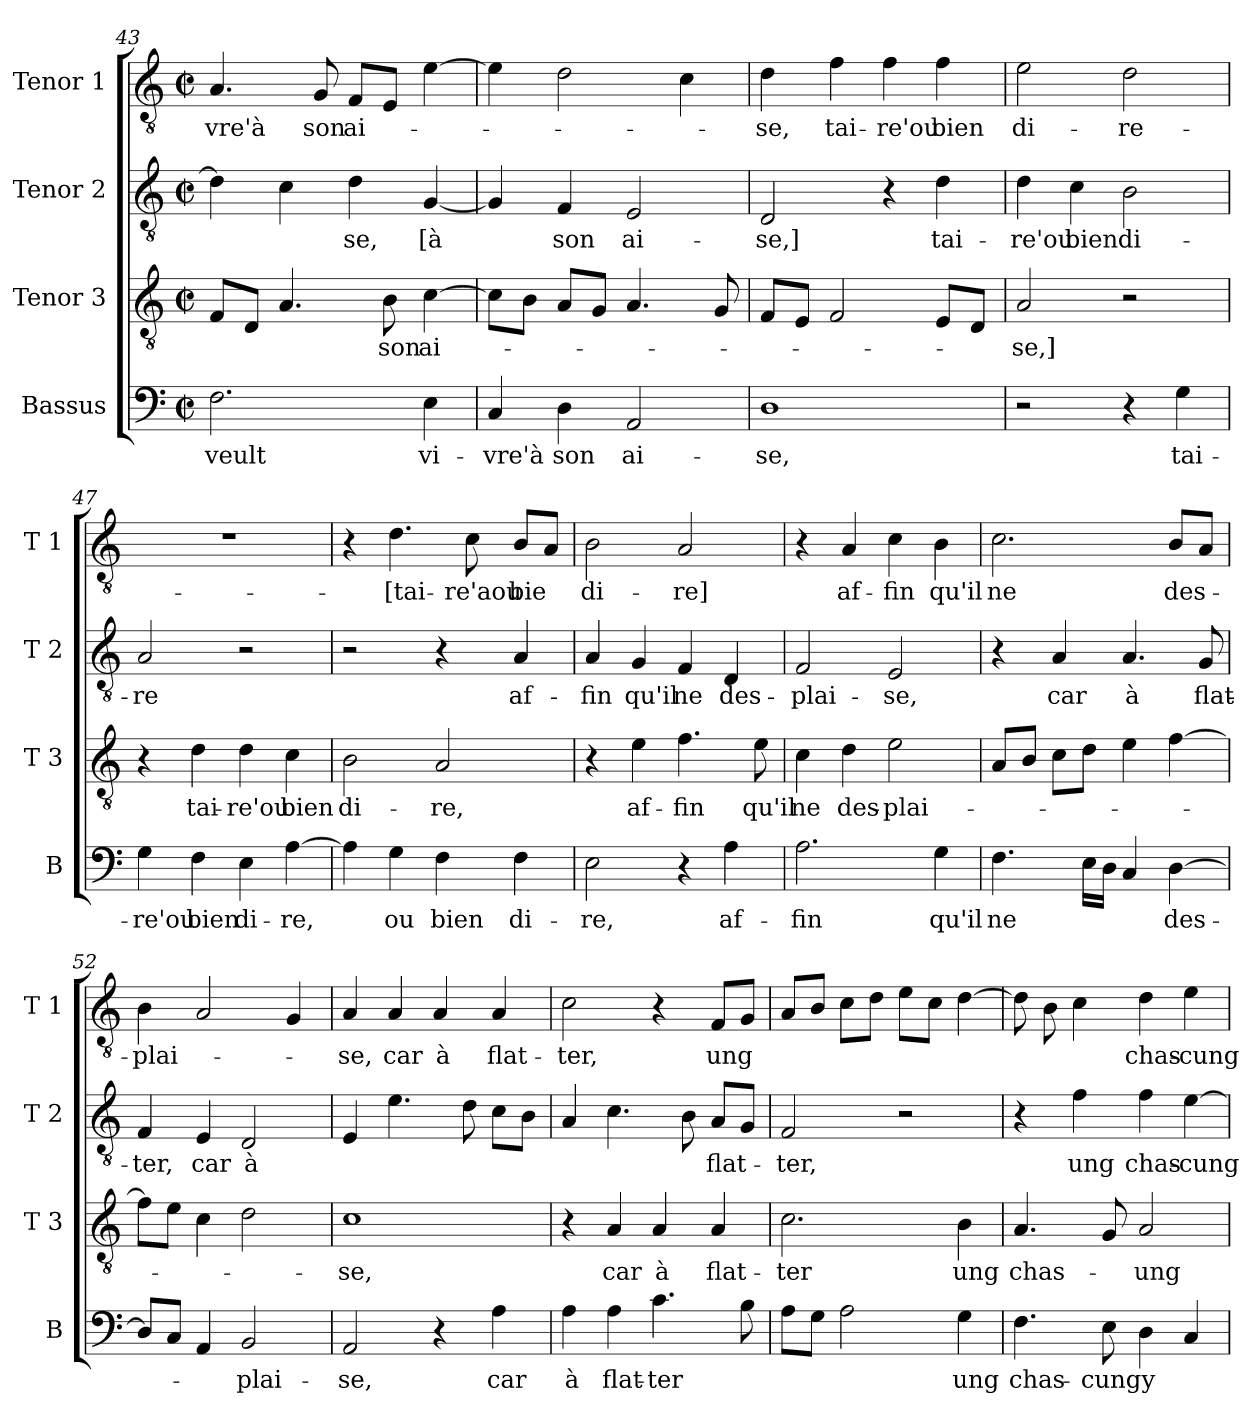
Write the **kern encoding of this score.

**kern	**text	**kern	**text	**kern	**text	**kern	**text
*part4	*part4	*part3	*part3	*part2	*part2	*part1	*part1
*staff4	*staff4	*staff3	*staff3	*staff2	*staff2	*staff1	*staff1
*I"Bassus	*	*I"Tenor 3	*	*I"Tenor 2	*	*I"Tenor 1	*
*I'B	*	*I'T 3	*	*I'T 2	*	*I'T 1	*
!!LO:LB:g=z
*clefF4	*	*clefGv2	*	*clefGv2	*	*clefGv2	*
*k[]	*	*k[]	*	*k[]	*	*k[]	*
*C:	*	*C:	*	*C:	*	*C:	*
*M2/2	*	*M2/2	*	*M2/2	*	*M2/2	*
*met(c|)	*	*met(c|)	*	*met(c|)	*	*met(c|)	*
=43	=43	=43	=43	=43	=43	=43	=43
2.F\	veult	8F/L	.	4d\]	.	4.A/	-vre'à
.	.	8D/J	.	.	.	.	.
.	.	4.A/	.	4c\	.	.	.
.	.	.	.	.	.	8G/	son
.	.	.	.	4d\	-se,	8F/L	ai-
.	.	8B\	son	.	.	8E/J	.
4E\	vi-	[4c\	ai-	[4G/	[à	[4e\	.
=44	=44	=44	=44	=44	=44	=44	=44
4C/	-vre'à	8c\L]	.	4G/]	.	4e\]	.
.	.	8B\J	.	.	.	.	.
4D\	son	8A/L	.	4F/	son	2d\	.
.	.	8G/J	.	.	.	.	.
2AA/	ai-	4.A/	.	2E/	ai-	.	.
.	.	.	.	.	.	4c\	.
.	.	8G/	.	.	.	.	.
=45	=45	=45	=45	=45	=45	=45	=45
1D	-se,	8F/L	.	2D/	-se,]	4d\	-se,
.	.	8E/J	.	.	.	.	.
.	.	2F/	.	.	.	4f\	tai-
.	.	.	.	4r	.	4f\	-re'ou
.	.	8E/L	.	4d\	tai-	4f\	bien
.	.	8D/J	.	.	.	.	.
=46	=46	=46	=46	=46	=46	=46	=46
2r	.	2A/	-se,]	4d\	-re'ou	2e\	di-
.	.	.	.	4c\	bien	.	.
4r	.	2r	.	2B\	di-	2d\	-re-
4G\	tai-	.	.	.	.	.	.
=47	=47	=47	=47	=47	=47	=47	=47
4G\	-re'ou	4r	.	2A/	-re	1r	.
4F\	bien	4d\	tai-	.	.	.	.
4E\	di-	4d\	-re'ou	2r	.	.	.
[4A\	-re,	4c\	bien	.	.	.	.
=48	=48	=48	=48	=48	=48	=48	=48
4A\]	.	2B\	di-	2r	.	4r	.
4G\	ou	.	.	.	.	4.d\	-[tai-
4F\	bien	2A/	-re,	4r	.	.	.
.	.	.	.	.	.	8c\	-re'aou
4F\	di-	.	.	4A/	af-	8B/L	bie
.	.	.	.	.	.	8A/J	.
!!LO:PB:g=z
=49	=49	=49	=49	=49	=49	=49	=49
2E\	-re,	4r	.	4A/	-fin	2B\	di-
.	.	4e\	af-	4G/	qu'il	.	.
4r	.	4.f\	-fin	4F/	ne	2A/	-re]
4A\	af-	.	.	4D/	des-	.	.
.	.	8e\	qu'il	.	.	.	.
=50	=50	=50	=50	=50	=50	=50	=50
2.A\	-fin	4c\	ne	2F/	-plai-	4r	.
.	.	4d\	des-	.	.	4A/	af-
.	.	2e\	-plai-	2E/	-se,	4c\	-fin
4G\	qu'il	.	.	.	.	4B\	qu'il
=51	=51	=51	=51	=51	=51	=51	=51
4.F\	ne	8A/L	.	4r	.	2.c\	ne
.	.	8B/J	.	.	.	.	.
.	.	8c\L	.	4A/	car	.	.
16E\LL	.	8d\J	.	.	.	.	.
16D\JJ	.	.	.	.	.	.	.
4C/	.	4e\	.	4.A/	à	.	.
[4D\	des-	[4f\	.	.	.	8B/L	des-
.	.	.	.	8G/	flat-	8A/J	.
=52	=52	=52	=52	=52	=52	=52	=52
8D/L]	.	8f\L]	.	4F/	-ter,	4B\	-plai-
8C/J	.	8e\J	.	.	.	.	.
4AA/	.	4c\	.	4E/	car	2A/	.
2BB/	-plai-	2d\	.	2D/	à	.	.
.	.	.	.	.	.	4G/	.
=53	=53	=53	=53	=53	=53	=53	=53
2AA/	-se,	1c	-se,	4E/	.	4A/	-se,
.	.	.	.	4.e\	.	4A/	car
4r	.	.	.	.	.	4A/	à
.	.	.	.	8d\	.	.	.
4A\	car	.	.	8c\L	.	4A/	flat-
.	.	.	.	8B\J	.	.	.
=54	=54	=54	=54	=54	=54	=54	=54
4A\	à	4r	.	4A/	.	2c\	-ter,
4A\	flat-	4A/	car	4.c\	.	.	.
4.c\	-ter	4A/	à	.	.	4r	.
.	.	.	.	8B\	.	.	.
.	.	4A/	flat-	8A/L	flat-	8F/L	ung
8B\	.	.	.	8G/J	.	8G/J	.
!!LO:LB:g=z
=55	=55	=55	=55	=55	=55	=55	=55
8A\L	.	2.c\	-ter	2F/	-ter,	8A/L	.
8G\J	.	.	.	.	.	8B/J	.
2A\	.	.	.	.	.	8c\L	.
.	.	.	.	.	.	8d\J	.
.	.	.	.	2r	.	8e\L	.
.	.	.	.	.	.	8c\J	.
4G\	ung	4B\	ung	.	.	[4d\	.
=56	=56	=56	=56	=56	=56	=56	=56
4.F\	chas-	4.A/	chas-	4r	.	8d\]	.
.	.	.	.	.	.	8B\	.
.	.	.	.	4f\	ung	4c\	.
8E\	-cung	8G/	.	.	.	.	.
4D\	y	2A/	-ung	4f\	chas-	4d\	chas-
4C/	.	.	.	[4e\	-cung	4e\	-cung
=	=	=	=	=	=	=	=
*-	*-	*-	*-	*-	*-	*-	*-
